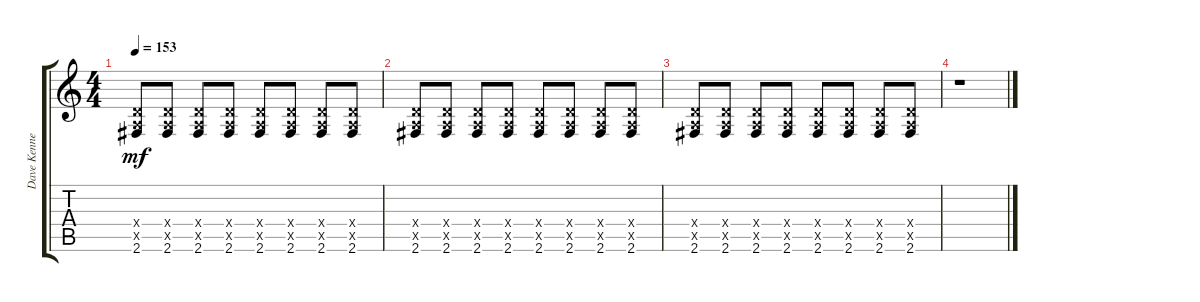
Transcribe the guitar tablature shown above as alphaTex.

\track ("Dave Kennedy" "Dave Kenne") {instrument distortionguitar}
\staff {score tabs}
\tuning (E4 B3 G3 D3 A2 E2) {hide}
\ts (4 4)
\tempo 153
\clef g2
\ks c
(0.4{x} 0.5{x} 2.6).8{dy mf} (0.4{x} 0.5{x} 2.6).8 (0.4{x} 0.5{x} 2.6).8 (0.4{x} 0.5{x} 2.6).8 (0.4{x} 0.5{x} 2.6).8 (0.4{x} 0.5{x} 2.6).8 (0.4{x} 0.5{x} 2.6).8 (0.4{x} 0.5{x} 2.6).8 |
(0.4{x} 0.5{x} 2.6).8 (0.4{x} 0.5{x} 2.6).8 (0.4{x} 0.5{x} 2.6).8 (0.4{x} 0.5{x} 2.6).8 (0.4{x} 0.5{x} 2.6).8 (0.4{x} 0.5{x} 2.6).8 (0.4{x} 0.5{x} 2.6).8 (0.4{x} 0.5{x} 2.6).8 |
(0.4{x} 0.5{x} 2.6).8 (0.4{x} 0.5{x} 2.6).8 (0.4{x} 0.5{x} 2.6).8 (0.4{x} 0.5{x} 2.6).8 (0.4{x} 0.5{x} 2.6).8 (0.4{x} 0.5{x} 2.6).8 (0.4{x} 0.5{x} 2.6).8 (0.4{x} 0.5{x} 2.6).8 |
r.1
